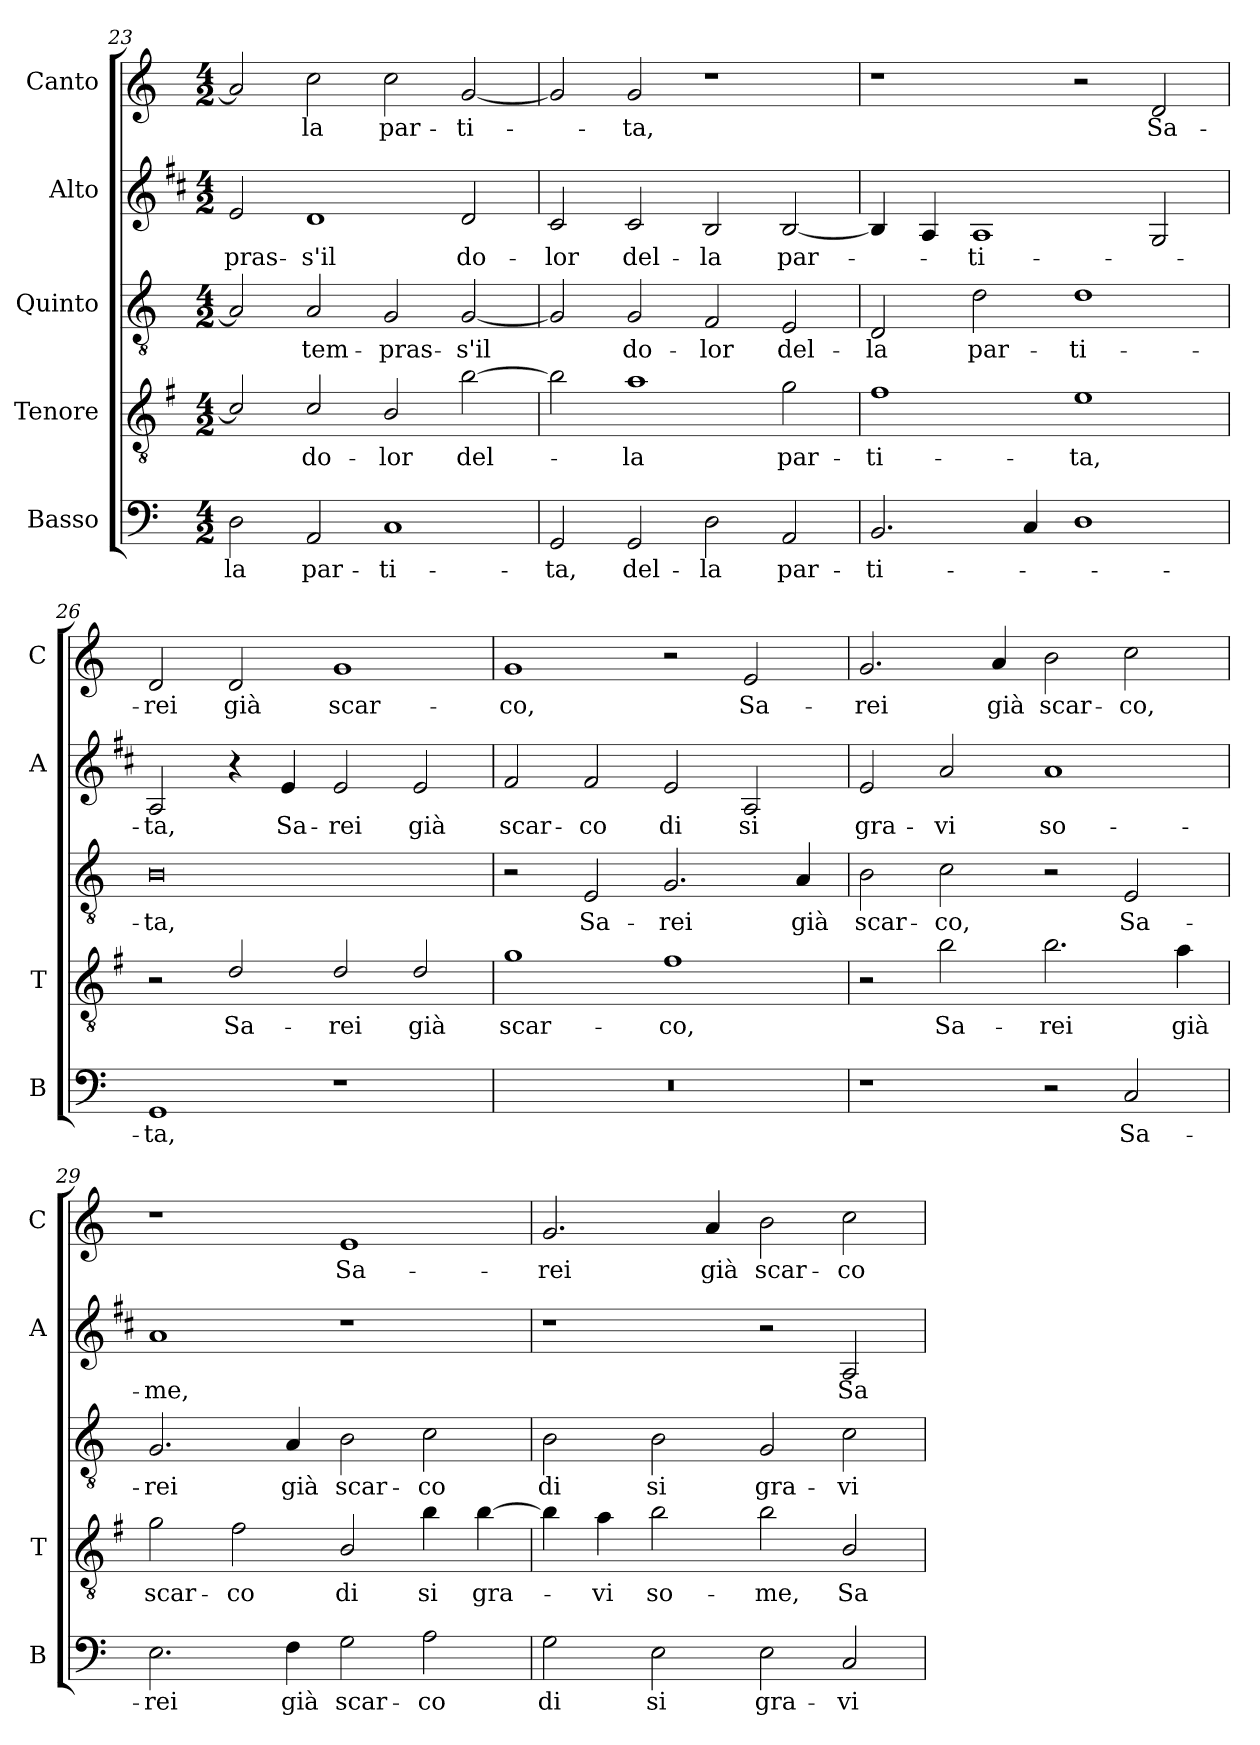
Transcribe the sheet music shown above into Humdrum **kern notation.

**kern	**text	**kern	**text	**kern	**text	**kern	**text	**kern	**text
*part5	*part5	*part4	*part4	*part3	*part3	*part2	*part2	*part1	*part1
*staff5	*staff5	*staff4	*staff4	*staff3	*staff3	*staff2	*staff2	*staff1	*staff1
*I"Basso	*	*I"Tenore	*	*I"Quinto	*	*I"Alto	*	*I"Canto	*
*I'B	*	*I'T	*	*	*	*I'A	*	*I'C	*
!!LO:PB:g=z
*clefF4	*	*clefGv2	*	*clefGv2	*	*clefG2	*	*clefG2	*
*	*	*ITrd4c7	*	*	*	*ITrd1c2	*	*	*
*k[]	*	*k[]	*	*k[]	*	*k[]	*	*k[]	*
*C:	*	*C:	*	*C:	*	*C:	*	*C:	*
*M4/2	*	*M4/2	*	*M4/2	*	*M4/2	*	*M4/2	*
=23	=23	=23	=23	=23	=23	=23	=23	=23	=23
!	!LO:LY:b	!	!	!	!	!	!LO:LY:b	!	!
2D\	-la	2F/]	.	2A/]	.	2d/	-pras-	2a/]	.
!	!LO:LY:b	!	!LO:LY:b	!	!LO:LY:b	!	!LO:LY:b	!	!LO:LY:b
2AA/	par-	2F/	do-	2A/	tem-	1c	-s'il	2cc\	-la
!	!LO:LY:b	!	!LO:LY:b	!	!LO:LY:b	!	!	!	!LO:LY:b
1C	-ti-	2E/	-lor	2G/	-pras-	.	.	2cc\	par-
!	!	!	!LO:LY:b	!	!LO:LY:b	!	!LO:LY:b	!	!LO:LY:b
.	.	[2e\	del-	[2G/	-s'il	2c/	do-	[2g/	-ti-
=24	=24	=24	=24	=24	=24	=24	=24	=24	=24
!	!LO:LY:b	!	!	!	!	!	!LO:LY:b	!	!
2GG/	-ta,	2e\]	.	2G/]	.	2B/	-lor	2g/]	.
!	!LO:LY:b	!	!LO:LY:b	!	!LO:LY:b	!	!LO:LY:b	!	!LO:LY:b
2GG/	del-	1d	-la	2G/	do-	2B/	del-	2g/	-ta,
!	!LO:LY:b	!	!	!	!LO:LY:b	!	!LO:LY:b	!	!
2D\	-la	.	.	2F/	-lor	2A/	-la	1r	.
!	!LO:LY:b	!	!LO:LY:b	!	!LO:LY:b	!	!LO:LY:b	!	!
2AA/	par-	2c\	par-	2E/	del-	[2A/	par-	.	.
=25	=25	=25	=25	=25	=25	=25	=25	=25	=25
!	!LO:LY:b	!	!LO:LY:b	!	!LO:LY:b	!	!	!	!
2.BB/	-ti-	1B	-ti-	2D/	-la	4A/]	.	1r	.
.	.	.	.	.	.	4G/	.	.	.
!	!	!	!	!	!LO:LY:b	!	!LO:LY:b	!	!
.	.	.	.	2d\	par-	1G	-ti-	.	.
4C/	.	.	.	.	.	.	.	.	.
!	!	!	!LO:LY:b	!	!LO:LY:b	!	!	!	!
1D	.	1A	-ta,	1d	-ti-	.	.	2r	.
!	!	!	!	!	!	!	!	!	!LO:LY:b
.	.	.	.	.	.	2F/	.	2d/	Sa-
=26	=26	=26	=26	=26	=26	=26	=26	=26	=26
!	!LO:LY:b	!	!	!	!LO:LY:b	!	!LO:LY:b	!	!LO:LY:b
1GG	-ta,	2r	.	0B	-ta,	2G/	-ta,	2d/	-rei
!	!	!	!LO:LY:b	!	!	!	!	!	!LO:LY:b
.	.	2G/	Sa-	.	.	4r	.	2d/	già
!	!	!	!	!	!	!	!LO:LY:b	!	!
.	.	.	.	.	.	4d/	Sa-	.	.
!	!	!	!LO:LY:b	!	!	!	!LO:LY:b	!	!LO:LY:b
1r	.	2G/	-rei	.	.	2d/	-rei	1g	scar-
!	!	!	!LO:LY:b	!	!	!	!LO:LY:b	!	!
.	.	2G/	già	.	.	2d/	già	.	.
=27	=27	=27	=27	=27	=27	=27	=27	=27	=27
!	!	!	!LO:LY:b	!	!	!	!LO:LY:b	!	!LO:LY:b
0r	.	1c	scar-	2r	.	2e/	scar-	1g	-co,
!	!	!	!	!	!LO:LY:b	!	!LO:LY:b	!	!
.	.	.	.	2E/	Sa-	2e/	-co	.	.
!	!	!	!LO:LY:b	!	!LO:LY:b	!	!LO:LY:b	!	!
.	.	1B	-co,	2.G/	-rei	2d/	di	2r	.
!	!	!	!	!	!	!	!LO:LY:b	!	!LO:LY:b
.	.	.	.	.	.	2G/	si	2e/	Sa-
!	!	!	!	!	!LO:LY:b	!	!	!	!
.	.	.	.	4A/	già	.	.	.	.
!!LO:LB:g=z
=28	=28	=28	=28	=28	=28	=28	=28	=28	=28
!	!	!	!	!	!LO:LY:b	!	!LO:LY:b	!	!LO:LY:b
1r	.	2r	.	2B\	scar-	2d/	gra-	2.g/	-rei
!	!	!	!LO:LY:b	!	!LO:LY:b	!	!LO:LY:b	!	!
.	.	2e\	Sa-	2c\	-co,	2g/	-vi	.	.
!	!	!	!	!	!	!	!	!	!LO:LY:b
.	.	.	.	.	.	.	.	4a/	già
!	!	!	!LO:LY:b	!	!	!	!LO:LY:b	!	!LO:LY:b
2r	.	2.e\	-rei	2r	.	1g	so-	2b\	scar-
!	!LO:LY:b	!	!	!	!LO:LY:b	!	!	!	!LO:LY:b
2C/	Sa-	.	.	2E/	Sa-	.	.	2cc\	-co,
!	!	!	!LO:LY:b	!	!	!	!	!	!
.	.	4d\	già	.	.	.	.	.	.
=29	=29	=29	=29	=29	=29	=29	=29	=29	=29
!	!LO:LY:b	!	!LO:LY:b	!	!LO:LY:b	!	!LO:LY:b	!	!
2.E\	-rei	2c\	scar-	2.G/	-rei	1g	-me,	1r	.
!	!	!	!LO:LY:b	!	!	!	!	!	!
.	.	2B\	-co	.	.	.	.	.	.
!	!LO:LY:b	!	!	!	!LO:LY:b	!	!	!	!
4F\	già	.	.	4A/	già	.	.	.	.
!	!LO:LY:b	!	!LO:LY:b	!	!LO:LY:b	!	!	!	!LO:LY:b
2G\	scar-	2E/	di	2B\	scar-	1r	.	1e	Sa-
!	!LO:LY:b	!	!LO:LY:b	!	!LO:LY:b	!	!	!	!
2A\	-co	4e\	si	2c\	-co	.	.	.	.
!	!	!	!LO:LY:b	!	!	!	!	!	!
.	.	[4e\	gra-	.	.	.	.	.	.
=30	=30	=30	=30	=30	=30	=30	=30	=30	=30
!	!LO:LY:b	!	!	!	!LO:LY:b	!	!	!	!LO:LY:b
2G\	di	4e\]	.	2B\	di	1r	.	2.g/	-rei
!	!	!	!LO:LY:b	!	!	!	!	!	!
.	.	4d\	-vi	.	.	.	.	.	.
!	!LO:LY:b	!	!LO:LY:b	!	!LO:LY:b	!	!	!	!
2E\	si	2e\	so-	2B\	si	.	.	.	.
!	!	!	!	!	!	!	!	!	!LO:LY:b
.	.	.	.	.	.	.	.	4a/	già
!	!LO:LY:b	!	!LO:LY:b	!	!LO:LY:b	!	!	!	!LO:LY:b
2E\	gra-	2e\	-me,	2G/	gra-	2r	.	2b\	scar-
!	!LO:LY:b	!	!LO:LY:b	!	!LO:LY:b	!	!LO:LY:b	!	!LO:LY:b
2C/	-vi	2E/	Sa-	2c\	-vi	2G/	Sa-	2cc\	-co
=	=	=	=	=	=	=	=	=	=
*-	*-	*-	*-	*-	*-	*-	*-	*-	*-
